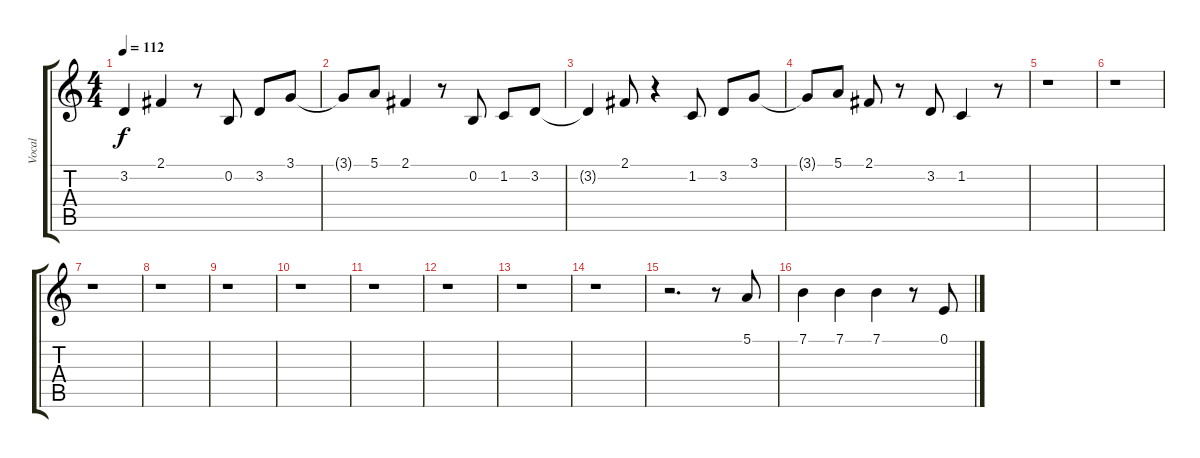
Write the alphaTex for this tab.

\track ("Vocal" "Vocal") {instrument lead2sawtooth}
\staff {score tabs}
\tuning (E4 B3 G3 D3 A2 E2) {hide}
\ts (4 4)
\tempo 112
\clef g2
\ks c
3.2{t}.4{dy f} 2.1.4 r.8 0.2.8 3.2.8 3.1.8 |
3.1{t}.8 5.1.8 2.1.4 r.8 0.2.8 1.2.8 3.2.8 |
3.2{t}.4 2.1.8 r.4 1.2.8 3.2.8 3.1.8 |
3.1{t}.8 5.1.8 2.1.8 r.8 3.2.8 1.2.4 r.8 |
r.1 |
r.1 |
r.1 |
r.1 |
r.1 |
r.1 |
r.1 |
r.1 |
r.1 |
r.1 |
r.2{d} r.8 5.1.8 |
7.1.4 7.1.4 7.1.4 r.8 0.1.8
